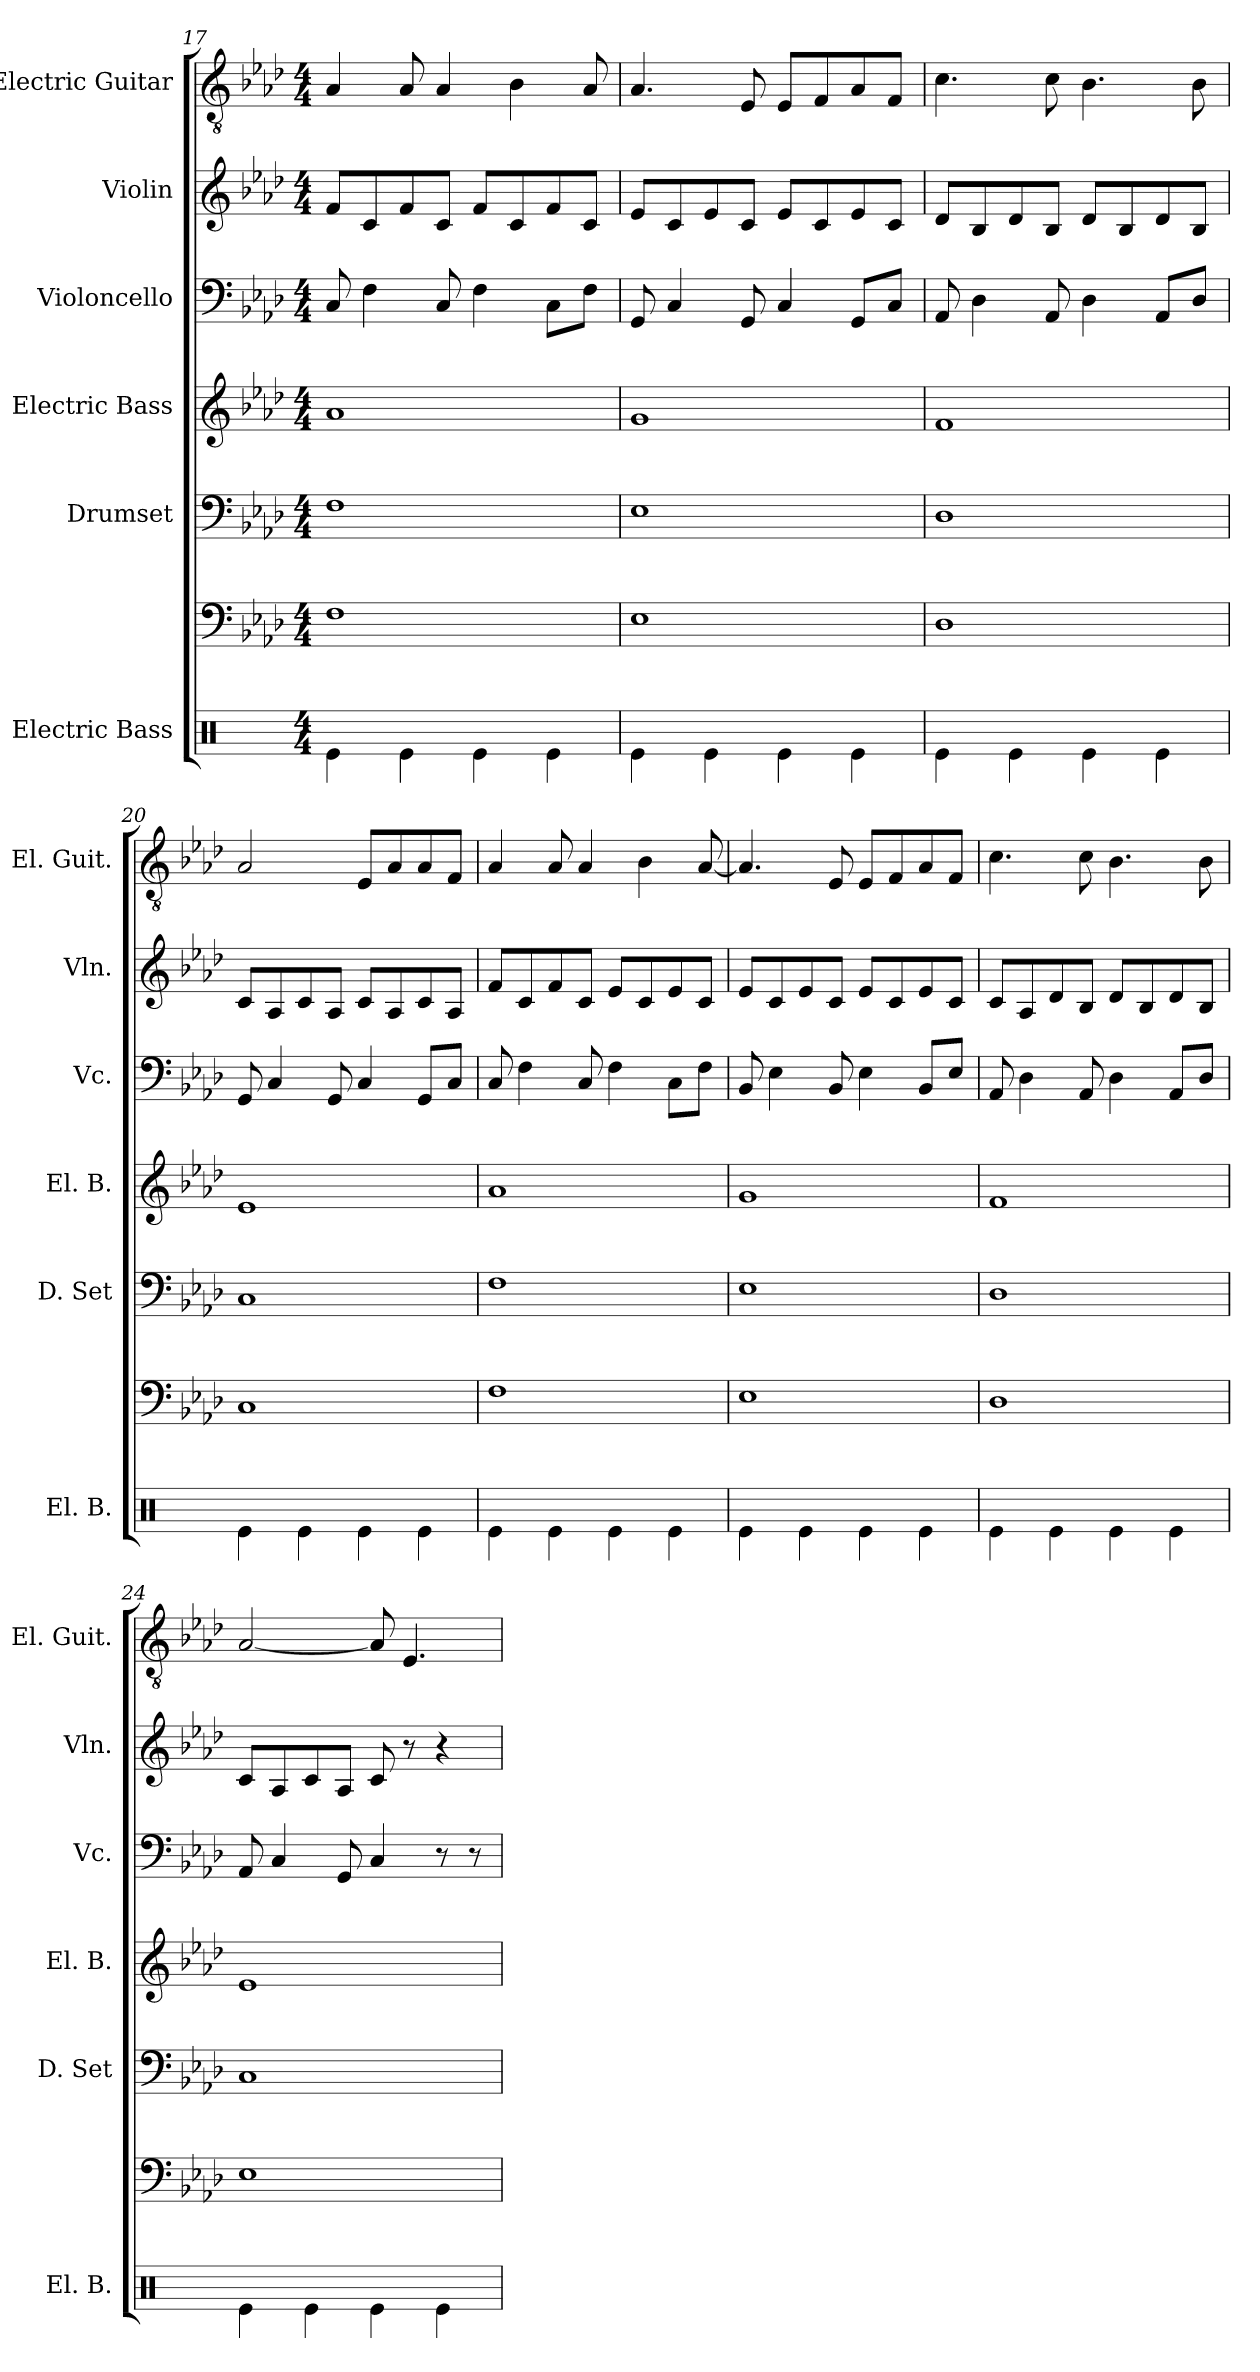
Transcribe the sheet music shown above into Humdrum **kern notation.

**kern	**kern	**kern	**kern	**kern	**kern	**kern
*part6	*part6	*part5	*part4	*part3	*part2	*part1
*staff7	*staff6	*staff5	*staff4	*staff3	*staff2	*staff1
*I"Electric Bass	*	*I"Drumset	*I"Electric Bass	*I"Violoncello	*I"Violin	*I"Electric Guitar
*I'El. B.	*	*I'D. Set	*I'El. B.	*I'Vc.	*I'Vln.	*I'El. Guit.
*clefX	*clefF4	*clefF4	*clefG2	*clefF4	*clefG2	*clefGv2
*k[]	*k[b-e-a-d-]	*k[b-e-a-d-]	*k[b-e-a-d-]	*k[b-e-a-d-]	*k[b-e-a-d-]	*k[b-e-a-d-]
*M4/4	*M4/4	*M4/4	*M4/4	*M4/4	*M4/4	*M4/4
=17	=17	=17	=17	=17	=17	=17
4Re\	1F	1F	1a-	8C/	8f/L	4A-/
.	.	.	.	4F\	8c/	.
4Re\	.	.	.	.	8f/	8A-/
.	.	.	.	8C/	8c/J	4A-/
4Re\	.	.	.	4F\	8f/L	.
.	.	.	.	.	8c/	4B-\
4Re\	.	.	.	8C\L	8f/	.
.	.	.	.	8F\J	8c/J	8A-/
=18	=18	=18	=18	=18	=18	=18
4Re\	1E-	1E-	1g	8GG/	8e-/L	4.A-/
.	.	.	.	4C/	8c/	.
4Re\	.	.	.	.	8e-/	.
.	.	.	.	8GG/	8c/J	8E-/
4Re\	.	.	.	4C/	8e-/L	8E-/L
.	.	.	.	.	8c/	8F/
4Re\	.	.	.	8GG/L	8e-/	8A-/
.	.	.	.	8C/J	8c/J	8F/J
!!LO:PB:g=z
=19	=19	=19	=19	=19	=19	=19
4Re\	1D-	1D-	1f	8AA-/	8d-/L	4.c\
.	.	.	.	4D-\	8B-/	.
4Re\	.	.	.	.	8d-/	.
.	.	.	.	8AA-/	8B-/J	8c\
4Re\	.	.	.	4D-\	8d-/L	4.B-\
.	.	.	.	.	8B-/	.
4Re\	.	.	.	8AA-/L	8d-/	.
.	.	.	.	8D-/J	8B-/J	8B-\
=20	=20	=20	=20	=20	=20	=20
4Re\	1C	1C	1e-	8GG/	8c/L	2A-/
.	.	.	.	4C/	8A-/	.
4Re\	.	.	.	.	8c/	.
.	.	.	.	8GG/	8A-/J	.
4Re\	.	.	.	4C/	8c/L	8E-/L
.	.	.	.	.	8A-/	8A-/
4Re\	.	.	.	8GG/L	8c/	8A-/
.	.	.	.	8C/J	8A-/J	8F/J
=21	=21	=21	=21	=21	=21	=21
4Re\	1F	1F	1a-	8C/	8f/L	4A-/
.	.	.	.	4F\	8c/	.
4Re\	.	.	.	.	8f/	8A-/
.	.	.	.	8C/	8c/J	4A-/
4Re\	.	.	.	4F\	8e-/L	.
.	.	.	.	.	8c/	4B-\
4Re\	.	.	.	8C\L	8e-/	.
.	.	.	.	8F\J	8c/J	[8A-/
!!LO:PB:g=z
=22	=22	=22	=22	=22	=22	=22
4Re\	1E-	1E-	1g	8BB-/	8e-/L	4.A-/]
.	.	.	.	4E-\	8c/	.
4Re\	.	.	.	.	8e-/	.
.	.	.	.	8BB-/	8c/J	8E-/
4Re\	.	.	.	4E-\	8e-/L	8E-/L
.	.	.	.	.	8c/	8F/
4Re\	.	.	.	8BB-/L	8e-/	8A-/
.	.	.	.	8E-/J	8c/J	8F/J
=23	=23	=23	=23	=23	=23	=23
4Re\	1D-	1D-	1f	8AA-/	8c/L	4.c\
.	.	.	.	4D-\	8A-/	.
4Re\	.	.	.	.	8d-/	.
.	.	.	.	8AA-/	8B-/J	8c\
4Re\	.	.	.	4D-\	8d-/L	4.B-\
.	.	.	.	.	8B-/	.
4Re\	.	.	.	8AA-/L	8d-/	.
.	.	.	.	8D-/J	8B-/J	8B-\
=24	=24	=24	=24	=24	=24	=24
4Re\	1E-	1C	1e-	8AA-/	8c/L	[2A-/
.	.	.	.	4C/	8A-/	.
4Re\	.	.	.	.	8c/	.
.	.	.	.	8GG/	8A-/J	.
4Re\	.	.	.	4C/	8c/	8A-/]
.	.	.	.	.	8r	4.E-/
4Re\	.	.	.	8r	4r	.
.	.	.	.	8r	.	.
=	=	=	=	=	=	=
*-	*-	*-	*-	*-	*-	*-
